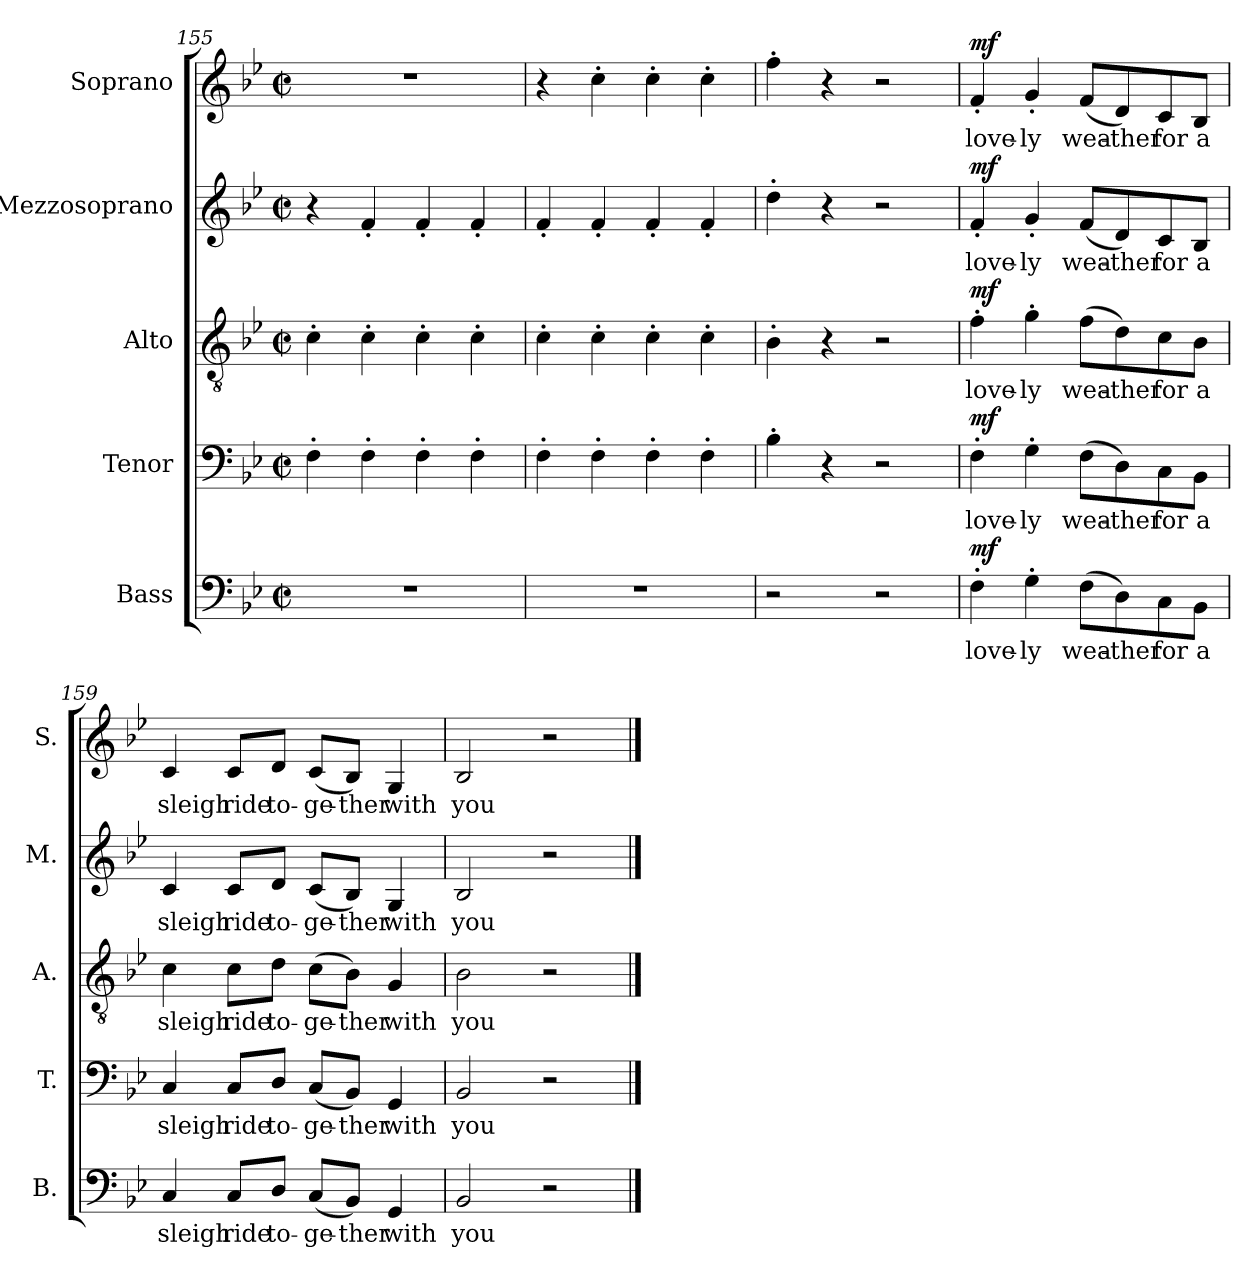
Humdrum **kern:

**kern	**text	**dynam	**kern	**text	**dynam	**kern	**text	**dynam	**kern	**text	**dynam	**kern	**text	**dynam
*part5	*part5	*part5	*part4	*part4	*part4	*part3	*part3	*part3	*part2	*part2	*part2	*part1	*part1	*part1
*staff5	*staff5	*staff5	*staff4	*staff4	*staff4	*staff3	*staff3	*staff3	*staff2	*staff2	*staff2	*staff1	*staff1	*staff1
*I"Bass	*	*	*I"Tenor	*	*	*I"Alto	*	*	*I"Mezzosoprano	*	*	*I"Soprano	*	*
*I'B.	*	*	*I'T.	*	*	*I'A.	*	*	*I'M.	*	*	*I'S.	*	*
*clefF4	*	*	*clefF4	*	*	*clefGv2	*	*	*clefG2	*	*	*clefG2	*	*
*k[b-e-]	*	*	*k[b-e-]	*	*	*k[b-e-]	*	*	*k[b-e-]	*	*	*k[b-e-]	*	*
*M4/4	*	*	*M4/4	*	*	*M4/4	*	*	*M4/4	*	*	*M4/4	*	*
*met(c|)	*	*	*met(c|)	*	*	*met(c|)	*	*	*met(c|)	*	*	*met(c|)	*	*
=155	=155	=155	=155	=155	=155	=155	=155	=155	=155	=155	=155	=155	=155	=155
1r	.	.	4F'\	.	.	4c'\	.	.	4r	.	.	1r	.	.
.	.	.	4F'\	.	.	4c'\	.	.	4f'/	.	.	.	.	.
.	.	.	4F'\	.	.	4c'\	.	.	4f'/	.	.	.	.	.
.	.	.	4F'\	.	.	4c'\	.	.	4f'/	.	.	.	.	.
=156	=156	=156	=156	=156	=156	=156	=156	=156	=156	=156	=156	=156	=156	=156
1r	.	.	4F'\	.	.	4c'\	.	.	4f'/	.	.	4r	.	.
.	.	.	4F'\	.	.	4c'\	.	.	4f'/	.	.	4cc'\	.	.
.	.	.	4F'\	.	.	4c'\	.	.	4f'/	.	.	4cc'\	.	.
.	.	.	4F'\	.	.	4c'\	.	.	4f'/	.	.	4cc'\	.	.
!!LO:PB:g=z
=157	=157	=157	=157	=157	=157	=157	=157	=157	=157	=157	=157	=157	=157	=157
2r	.	.	4B-'\	.	.	4B-'\	.	.	4dd'\	.	.	4ff'\	.	.
.	.	.	4r	.	.	4r	.	.	4r	.	.	4r	.	.
2r	.	.	2r	.	.	2r	.	.	2r	.	.	2r	.	.
=158	=158	=158	=158	=158	=158	=158	=158	=158	=158	=158	=158	=158	=158	=158
!	!	!LO:DY:a	!	!	!LO:DY:a	!	!	!LO:DY:a	!	!	!LO:DY:a	!	!	!LO:DY:a
4F'\	love-	mf	4F'\	love-	mf	4f'\	love-	mf	4f'/	love-	mf	4f'/	love-	mf
4G'\	-ly	.	4G'\	-ly	.	4g'\	-ly	.	4g'/	-ly	.	4g'/	-ly	.
(8F\L	wea-	.	(8F\L	wea-	.	(8f\L	wea-	.	(8f/L	wea-	.	(8f/L	wea-	.
8D\)	-ther	.	8D\)	-ther	.	8d\)	-ther	.	8d/)	-ther	.	8d/)	-ther	.
8C\	for	.	8C\	for	.	8c\	for	.	8c/	for	.	8c/	for	.
8BB-\J	a	.	8BB-\J	a	.	8B-\J	a	.	8B-/J	a	.	8B-/J	a	.
=159	=159	=159	=159	=159	=159	=159	=159	=159	=159	=159	=159	=159	=159	=159
4C/	sleigh	.	4C/	sleigh	.	4c\	sleigh	.	4c/	sleigh	.	4c/	sleigh	.
8C/L	ride	.	8C/L	ride	.	8c\L	ride	.	8c/L	ride	.	8c/L	ride	.
8D/J	to-	.	8D/J	to-	.	8d\J	to-	.	8d/J	to-	.	8d/J	to-	.
(8C/L	-ge-	.	(8C/L	-ge-	.	(8c\L	-ge-	.	(8c/L	-ge-	.	(8c/L	-ge-	.
8BB-/J)	-ther	.	8BB-/J)	-ther	.	8B-\J)	-ther	.	8B-/J)	-ther	.	8B-/J)	-ther	.
4GG/	with	.	4GG/	with	.	4G/	with	.	4G/	with	.	4G/	with	.
=160	=160	=160	=160	=160	=160	=160	=160	=160	=160	=160	=160	=160	=160	=160
2BB-/	you	.	2BB-/	you	.	2B-\	you	.	2B-/	you	.	2B-/	you	.
2r	.	.	2r	.	.	2r	.	.	2r	.	.	2r	.	.
==	==	==	==	==	==	==	==	==	==	==	==	==	==	==
*-	*-	*-	*-	*-	*-	*-	*-	*-	*-	*-	*-	*-	*-	*-
